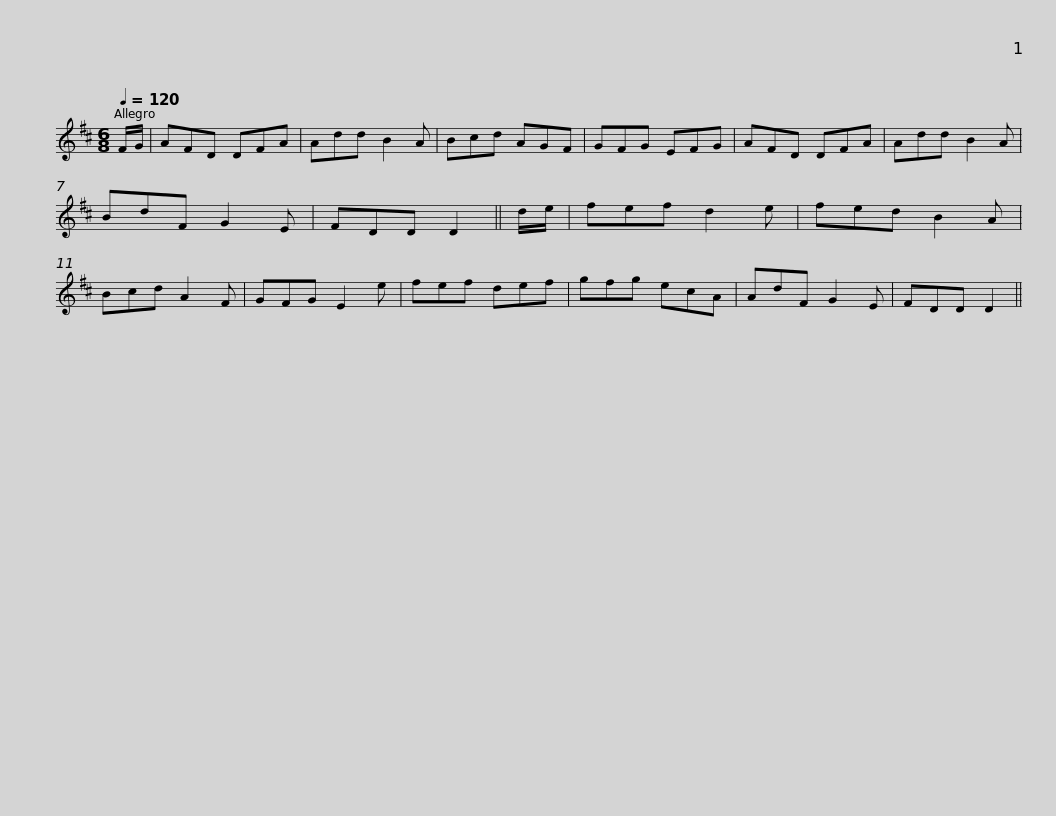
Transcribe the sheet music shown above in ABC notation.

X:1
L:1/8
Q:1/4=120
M:6/8
I:linebreak $
K:D
V:1 treble
V:1
 F/G/ | AFD DFA | Add B2 A | Bcd AGF | GFG EFG | %5
 AFD DFA | Add B2 A | BdF G2 E |$ FDD D2 || d/e/ | %10
 fef d2 e | fed B2 A | Bcd A2 F | GFG E2 e | fef def | %15
 gfg ecA | AdF G2 E |$ FDD D2 || %18
